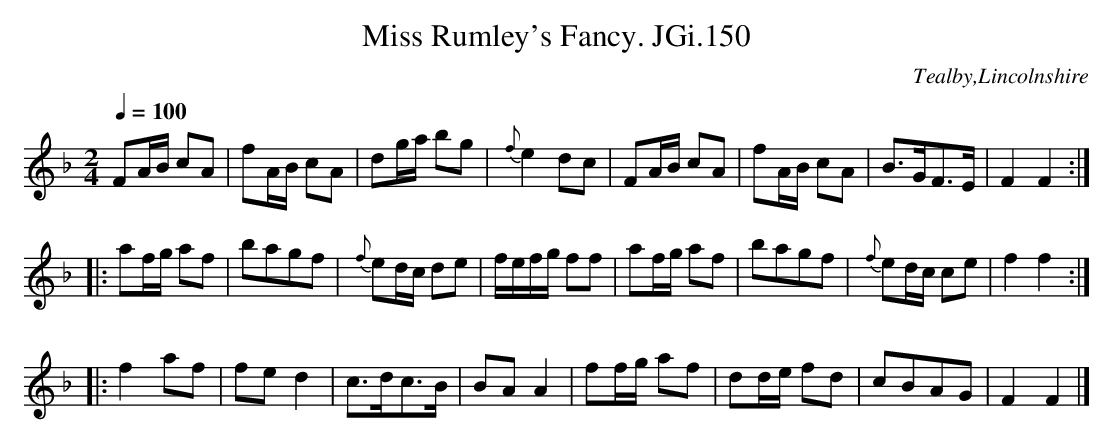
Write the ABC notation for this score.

X:1
T:Miss Rumley's Fancy. JGi.150
L:1/8
M:2/4
O:Tealby,Lincolnshire
Q:1/4=100
K:F
FA/B/ cA|fA/B/ cA|dg/a/ bg|{f}e2dc|FA/B/ cA|fA/B/ cA|B>GF>E|F2F2:|
|:af/g/ af|bagf|{f}ed/c/ de|f/e/f/g/ ff|af/g/ af|bagf|{f}ed/c/ ce|f2f2:|
|:f2af|fed2|c>dc>B|BAA2|ff/g/ af|dd/e/ fd|cBAG|F2F2|]
